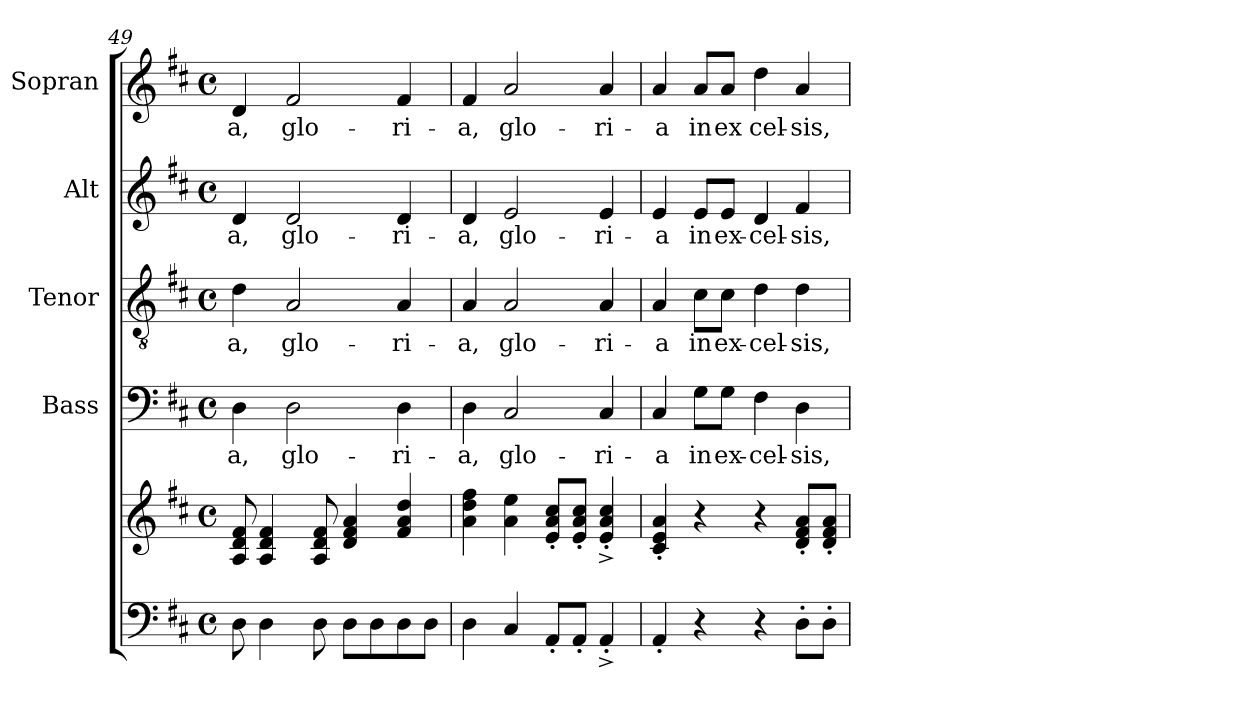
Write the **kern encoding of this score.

**kern	**kern	**kern	**text	**kern	**text	**kern	**text	**kern	**text
*part5	*part5	*part4	*part4	*part3	*part3	*part2	*part2	*part1	*part1
*staff6	*staff5	*staff4	*staff4	*staff3	*staff3	*staff2	*staff2	*staff1	*staff1
*	*	*I"Bass	*	*I"Tenor	*	*I"Alt	*	*I"Sopran	*
*	*	*I'B.	*	*I'T.	*	*I'A.	*	*I'S.	*
*clefF4	*clefG2	*clefF4	*	*clefGv2	*	*clefG2	*	*clefG2	*
*k[f#c#]	*k[f#c#]	*k[f#c#]	*	*k[f#c#]	*	*k[f#c#]	*	*k[f#c#]	*
*D:	*D:	*D:	*	*D:	*	*D:	*	*D:	*
*M4/4	*M4/4	*M4/4	*	*M4/4	*	*M4/4	*	*M4/4	*
*met(c)	*met(c)	*met(c)	*	*met(c)	*	*met(c)	*	*met(c)	*
=49	=49	=49	=49	=49	=49	=49	=49	=49	=49
!	!	!	!LO:LY:b	!	!LO:LY:b	!	!LO:LY:b	!	!LO:LY:b
8D\	8A/ 8d/ 8f#/	4D\	-a,	4d\	-a,	4d/	-a,	4d/	-a,
4D\	4A/ 4d/ 4f#/	.	.	.	.	.	.	.	.
!	!	!	!LO:LY:b	!	!LO:LY:b	!	!LO:LY:b	!	!LO:LY:b
.	.	2D\	glo-	2A/	glo-	2d/	glo-	2f#/	glo-
8D\	8A/ 8d/ 8f#/	.	.	.	.	.	.	.	.
8D\L	4d/ 4f#/ 4a/	.	.	.	.	.	.	.	.
8D\	.	.	.	.	.	.	.	.	.
!	!	!	!LO:LY:b	!	!LO:LY:b	!	!LO:LY:b	!	!LO:LY:b
8D\	4f#/ 4a/ 4dd/	4D\	-ri-	4A/	-ri-	4d/	-ri-	4f#/	-ri-
8D\J	.	.	.	.	.	.	.	.	.
=50	=50	=50	=50	=50	=50	=50	=50	=50	=50
!	!	!	!LO:LY:b	!	!LO:LY:b	!	!LO:LY:b	!	!LO:LY:b
4D\	4a\ 4dd\ 4ff#\	4D\	-a,	4A/	-a,	4d/	-a,	4f#/	-a,
!	!	!	!LO:LY:b	!	!LO:LY:b	!	!LO:LY:b	!	!LO:LY:b
4C#/	4a\ 4ee\	2C#/	glo-	2A/	glo-	2e/	glo-	2a/	glo-
8AA'</L	8e/'< 8a/'< 8cc#/'<L	.	.	.	.	.	.	.	.
8AA'</J	8e/'< 8a/'< 8cc#/'<J	.	.	.	.	.	.	.	.
!	!	!	!LO:LY:b	!	!LO:LY:b	!	!LO:LY:b	!	!LO:LY:b
4AA^<'</	4e/^<'< 4a/^<'< 4cc#/^<'<	4C#/	-ri-	4A/	-ri-	4e/	-ri-	4a/	-ri-
=51	=51	=51	=51	=51	=51	=51	=51	=51	=51
!	!	!	!LO:LY:b	!	!LO:LY:b	!	!LO:LY:b	!	!LO:LY:b
4AA'</	4c#/'< 4e/'< 4a/'<	4C#/	-a	4A/	-a	4e/	-a	4a/	-a
!	!	!	!LO:LY:b	!	!LO:LY:b	!	!LO:LY:b	!	!LO:LY:b
4r	4r	8G\L	in	8c#\L	in	8e/L	in	8a/L	in
!	!	!	!LO:LY:b	!	!LO:LY:b	!	!LO:LY:b	!	!LO:LY:b
.	.	8G\J	ex-	8c#\J	ex-	8e/J	ex-	8a/J	ex
!	!	!	!LO:LY:b	!	!LO:LY:b	!	!LO:LY:b	!	!LO:LY:b
4r	4r	4F#\	-cel-	4d\	-cel-	4d/	-cel-	4dd\	cel-
!	!	!	!LO:LY:b	!	!LO:LY:b	!	!LO:LY:b	!	!LO:LY:b
8D'>\L	8d/'< 8f#/'< 8a/'<L	4D\	-sis,	4d\	-sis,	4f#/	-sis,	4a/	-sis,
8D'>\J	8d/'< 8f#/'< 8a/'<J	.	.	.	.	.	.	.	.
=	=	=	=	=	=	=	=	=	=
*-	*-	*-	*-	*-	*-	*-	*-	*-	*-
